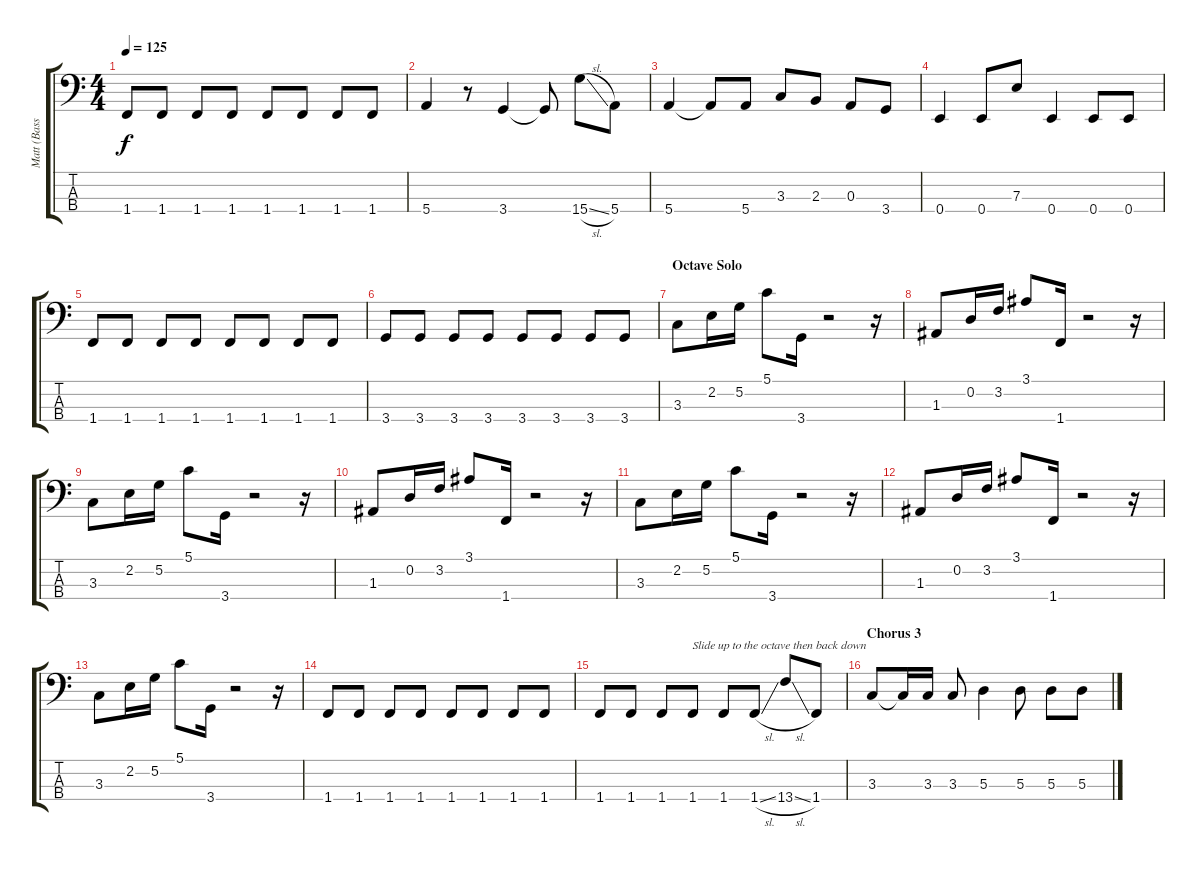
\track ("Matt (Bass)" "Matt (Bass") {instrument electricbasspick}
\staff {score tabs}
\tuning (G2 D2 A1 E1) {hide}
\ts (4 4)
\tempo 125
\clef f4
\ks c
1.4.8{dy f} 1.4.8 1.4.8 1.4.8 1.4.8 1.4.8 1.4.8 1.4.8 |
5.4.4 r.8 3.4.4 3.4{t}.8 15.4{sl}.8 5.4.8 |
5.4.4 5.4{t}.8 5.4.8 3.3.8 2.3.8 0.3.8 3.4.8 |
0.4.4 0.4.8 7.3.8 0.4.4 0.4.8 0.4.8 |
1.4.8 1.4.8 1.4.8 1.4.8 1.4.8 1.4.8 1.4.8 1.4.8 |
3.4.8 3.4.8 3.4.8 3.4.8 3.4.8 3.4.8 3.4.8 3.4.8 |
\section ("" "Octave Solo")
3.3.8 2.2.16 5.2.16 5.1.8 3.4.16 r.2 r.16 |
1.3.8 0.2.16 3.2.16 3.1.8 1.4.16 r.2 r.16 |
3.3.8 2.2.16 5.2.16 5.1.8 3.4.16 r.2 r.16 |
1.3.8 0.2.16 3.2.16 3.1.8 1.4.16 r.2 r.16 |
3.3.8 2.2.16 5.2.16 5.1.8 3.4.16 r.2 r.16 |
1.3.8 0.2.16 3.2.16 3.1.8 1.4.16 r.2 r.16 |
3.3.8 2.2.16 5.2.16 5.1.8 3.4.16 r.2 r.16 |
1.4.8 1.4.8 1.4.8 1.4.8 1.4.8 1.4.8 1.4.8 1.4.8 |
1.4.8 1.4.8 1.4.8 1.4.8{txt "Slide up to the octave then back down"} 1.4.8 1.4{sl}.8 13.4{sl}.8 1.4.8 |
\section ("" "Chorus 3")
3.3.8 3.3{t}.16 3.3.16 3.3.8 5.3.4 5.3.8 5.3.8 5.3.8
